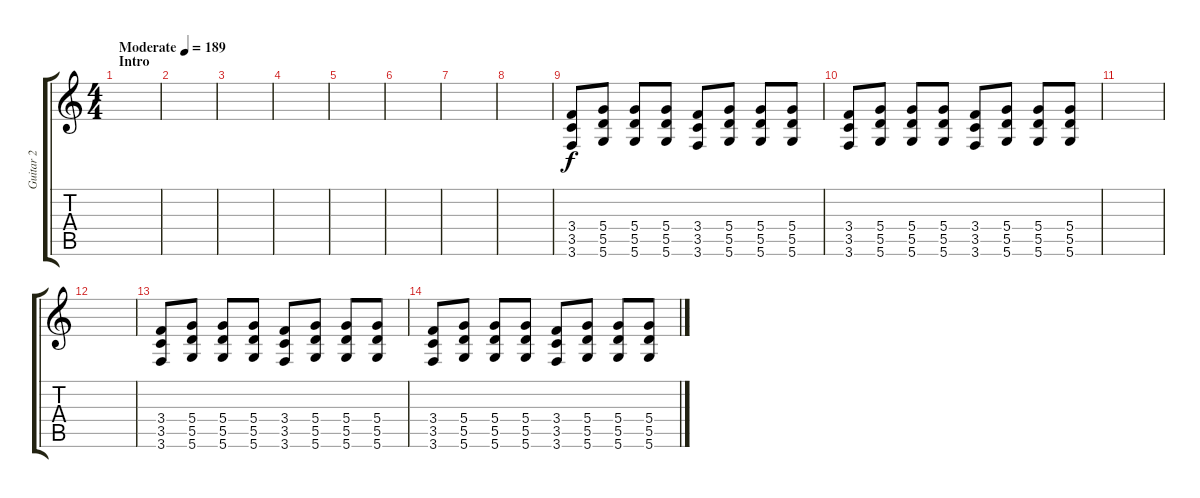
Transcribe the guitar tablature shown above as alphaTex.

\track ("Guitar 2" "Guitar 2") {instrument overdrivenguitar}
\staff {score tabs}
\tuning (E4 B3 G3 D3 A2 D2) {hide}
\ts (4 4)
\section ("" "Intro")
\tempo (189 "Moderate")
\clef g2
\ks c
|
|
|
|
|
|
|
|
(3.4 3.5 3.6).8 (5.4 5.5 5.6).8 (5.4 5.5 5.6).8 (5.4 5.5 5.6).8 (3.4 3.5 3.6).8 (5.4 5.5 5.6).8 (5.4 5.5 5.6).8 (5.4 5.5 5.6).8 |
(3.4 3.5 3.6).8 (5.4 5.5 5.6).8 (5.4 5.5 5.6).8 (5.4 5.5 5.6).8 (3.4 3.5 3.6).8 (5.4 5.5 5.6).8 (5.4 5.5 5.6).8 (5.4 5.5 5.6).8 |
|
|
(3.4 3.5 3.6).8 (5.4 5.5 5.6).8 (5.4 5.5 5.6).8 (5.4 5.5 5.6).8 (3.4 3.5 3.6).8 (5.4 5.5 5.6).8 (5.4 5.5 5.6).8 (5.4 5.5 5.6).8 |
(3.4 3.5 3.6).8 (5.4 5.5 5.6).8 (5.4 5.5 5.6).8 (5.4 5.5 5.6).8 (3.4 3.5 3.6).8 (5.4 5.5 5.6).8 (5.4 5.5 5.6).8 (5.4 5.5 5.6).8
